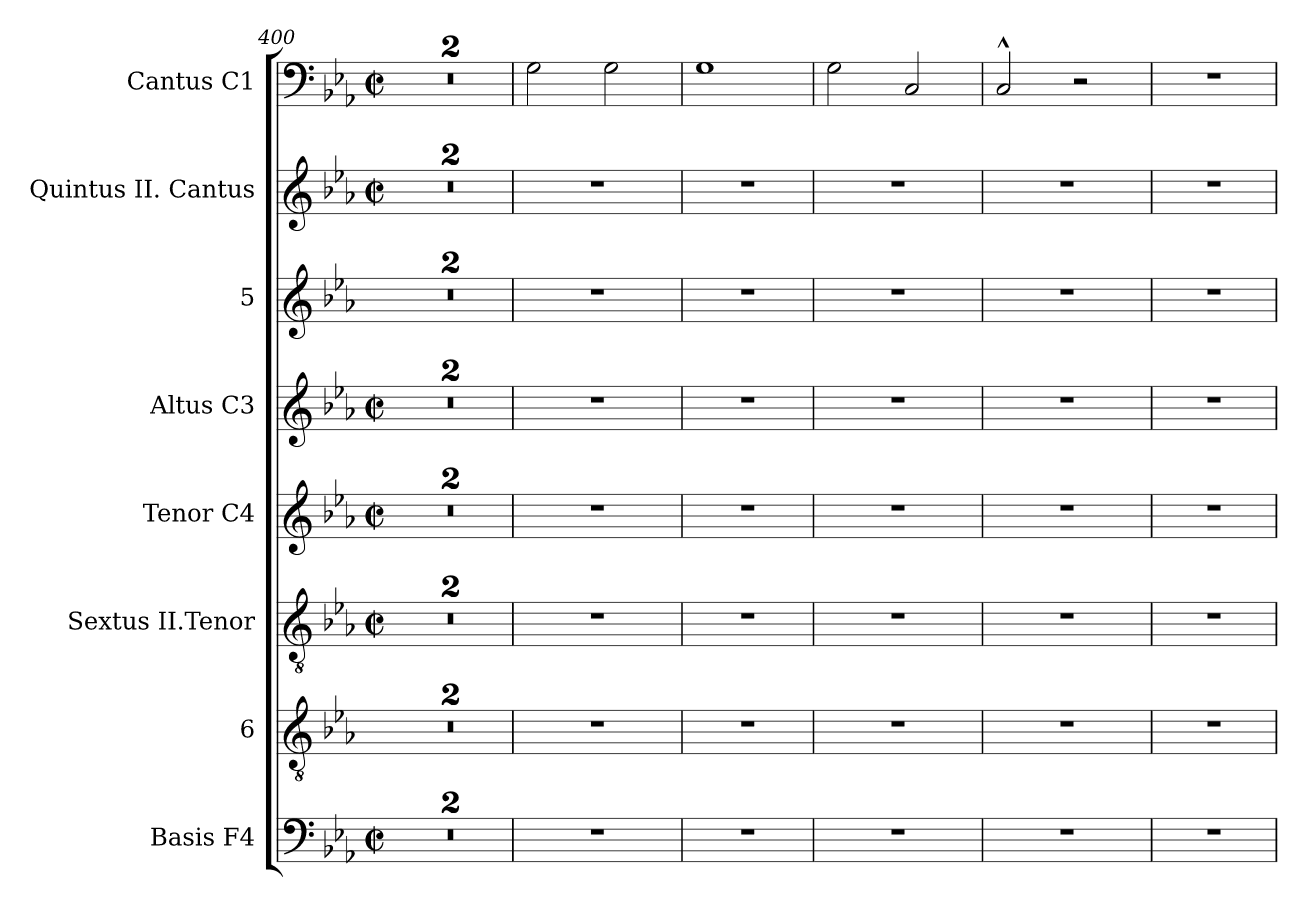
**kern	**kern	**kern	**kern	**kern	**kern	**kern	**kern
*part8	*part7	*part6	*part5	*part4	*part3	*part2	*part1
*staff8	*staff7	*staff6	*staff5	*staff4	*staff3	*staff2	*staff1
*I"Basis F4	*I"6	*I"Sextus II.Tenor	*I"Tenor C4	*I"Altus C3	*I"5	*I"Quintus II. Cantus	*I"Cantus C1
*I'B	*	*	*I'T	*I'A	*	*	*I'C
*clefF4	*clefGv2	*clefGv2	*clefG2	*clefG2	*clefG2	*clefG2	*clefF4
*k[b-e-a-]	*k[b-e-a-]	*k[b-e-a-]	*k[b-e-a-]	*k[b-e-a-]	*k[b-e-a-]	*k[b-e-a-]	*k[b-e-a-]
*E-:	*E-:	*E-:	*E-:	*E-:	*E-:	*E-:	*E-:
*M2/2	*	*M2/2	*M2/2	*M2/2	*	*M2/2	*M2/2
*met(c|)	*	*met(c|)	*met(c|)	*met(c|)	*	*met(c|)	*met(c|)
=400	=400	=400	=400	=400	=400	=400	=400
1r	1r	1r	1r	1r	1r	1r	1r
=401	=401	=401	=401	=401	=401	=401	=401
1r	1r	1r	1r	1r	1r	1r	1r
=402	=402	=402	=402	=402	=402	=402	=402
1r	1r	1r	1r	1r	1r	1r	2G\
.	.	.	.	.	.	.	2G\
=403	=403	=403	=403	=403	=403	=403	=403
1r	1r	1r	1r	1r	1r	1r	1G
=404	=404	=404	=404	=404	=404	=404	=404
1r	1r	1r	1r	1r	1r	1r	2G\
.	.	.	.	.	.	.	2C/
!!LO:LB:g=z
=405	=405	=405	=405	=405	=405	=405	=405
1r	1r	1r	1r	1r	1r	1r	2C^^</
.	.	.	.	.	.	.	2r
=406	=406	=406	=406	=406	=406	=406	=406
1r	1r	1r	1r	1r	1r	1r	1r
=	=	=	=	=	=	=	=
*-	*-	*-	*-	*-	*-	*-	*-
